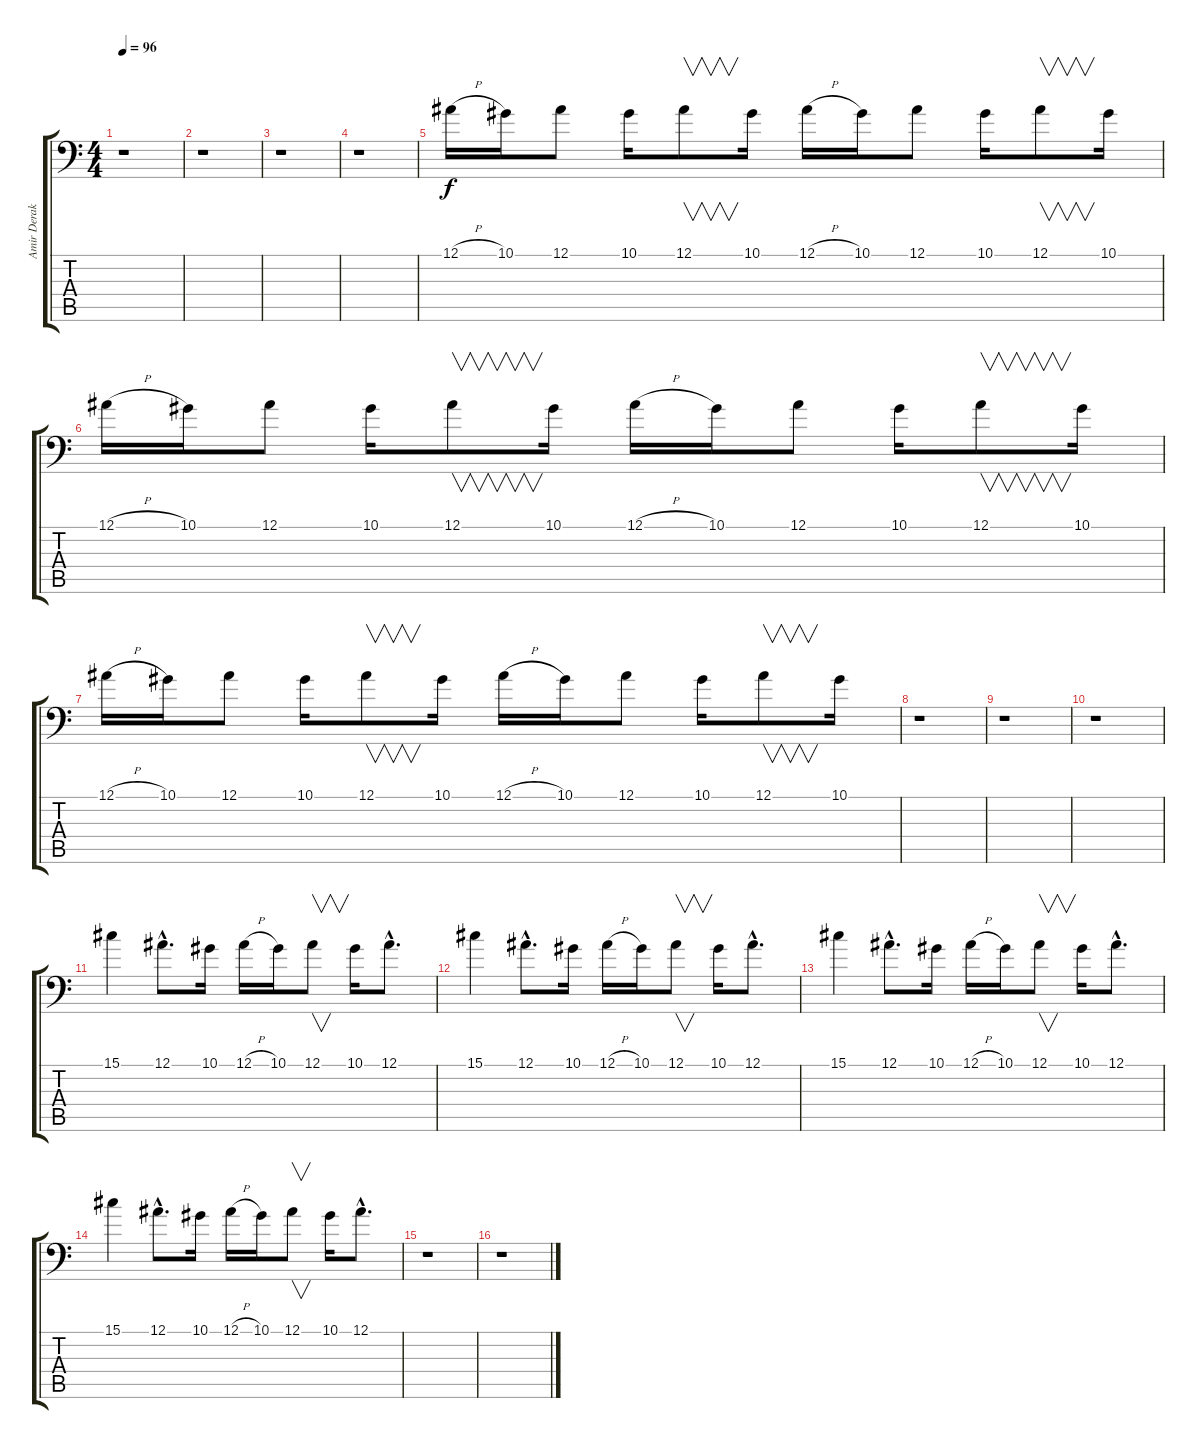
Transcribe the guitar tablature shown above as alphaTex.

\track ("Amir Derakh (Synth) 2" "Amir Derak") {instrument fx7echoes}
\staff {score tabs}
\tuning (Bb3 F3 Db3 Ab2 Eb2 Bb1) {hide}
\ts (4 4)
\tempo 96
\clef f4
\ks c
r.1{dy f} |
r.1 |
r.1 |
r.1 |
12.1{h}.16 10.1.16 12.1.8 10.1.16 12.1.8{v} 10.1.16 12.1{h}.16 10.1.16 12.1.8 10.1.16 12.1.8{v} 10.1.16 |
12.1{h}.16 10.1.16 12.1.8 10.1.16 12.1.8{v} 10.1.16 12.1{h}.16 10.1.16 12.1.8 10.1.16 12.1.8{v} 10.1.16 |
12.1{h}.16{volume 0} 10.1.16 12.1.8 10.1.16 12.1.8{v} 10.1.16 12.1{h}.16 10.1.16 12.1.8 10.1.16 12.1.8{v} 10.1.16 |
r.1 |
r.1 |
r.1{volume 6} |
15.1.4 12.1{hac}.8{d} 10.1.16 12.1{h}.16 10.1.16 12.1.8{v} 10.1.16 12.1{hac}.8{d} |
15.1.4 12.1{hac}.8{d} 10.1.16 12.1{h}.16 10.1.16 12.1.8{v} 10.1.16 12.1{hac}.8{d} |
15.1.4 12.1{hac}.8{d} 10.1.16 12.1{h}.16 10.1.16 12.1.8{v} 10.1.16 12.1{hac}.8{d} |
15.1.4 12.1{hac}.8{d} 10.1.16 12.1{h}.16 10.1.16 12.1.8{v} 10.1.16 12.1{hac}.8{d} |
r.1 |
r.1
